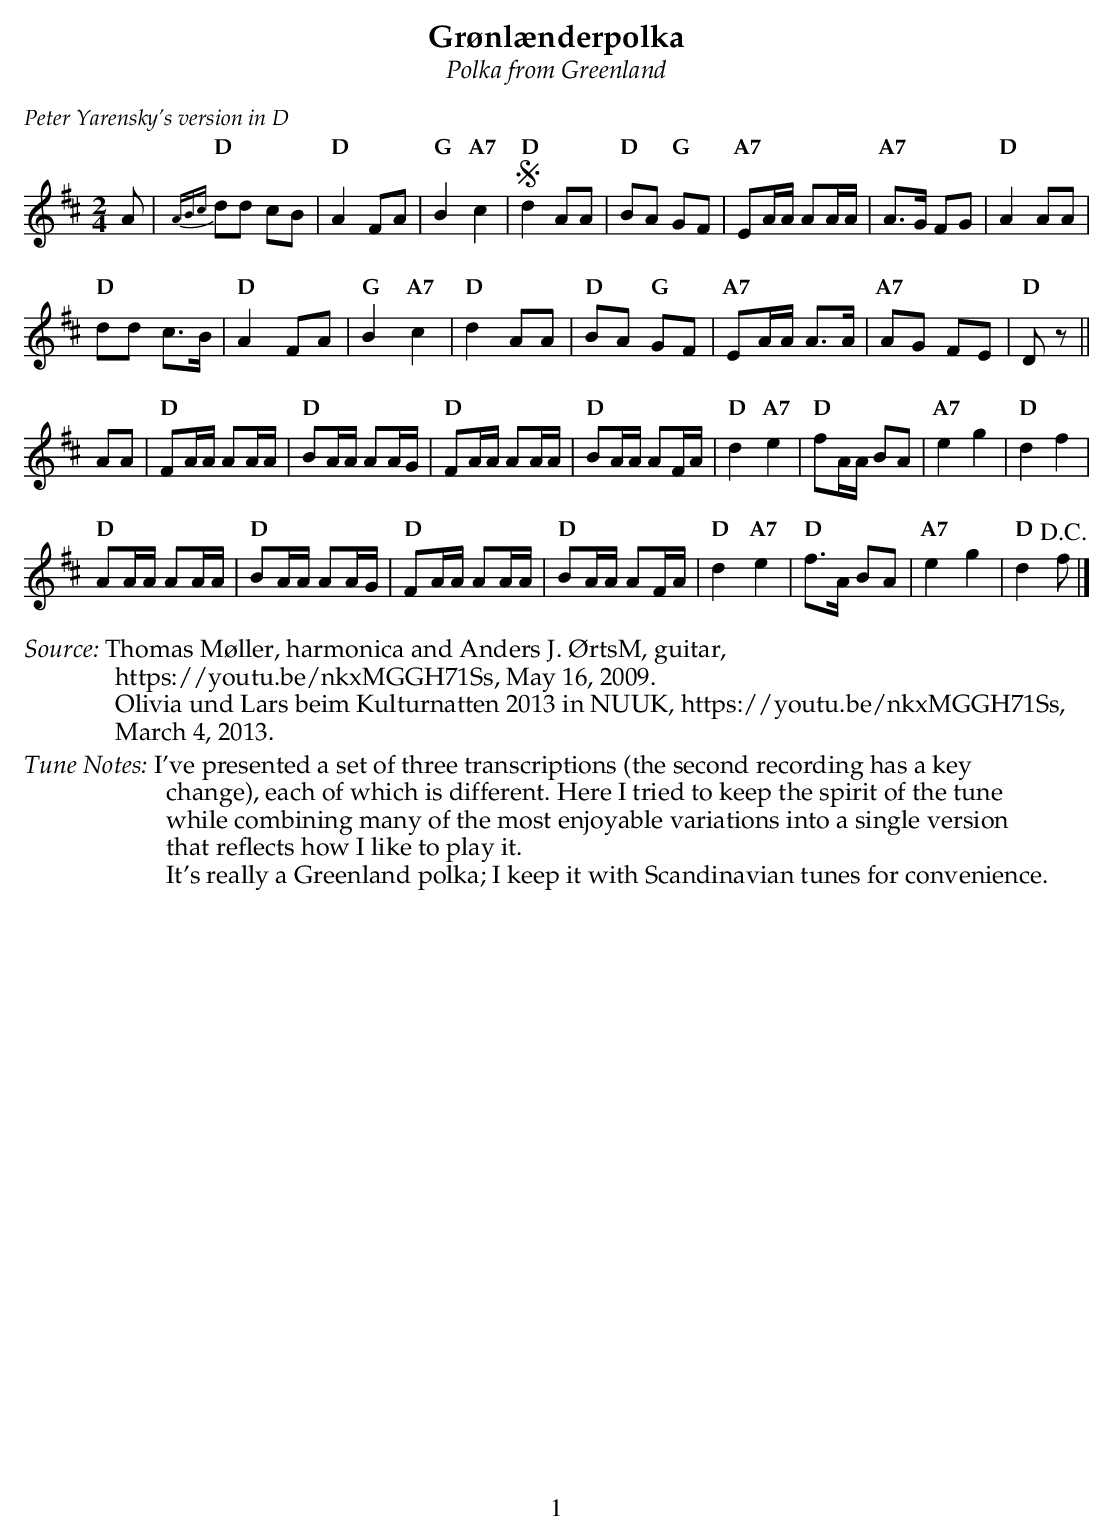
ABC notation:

X:1
T:Gr\/onl\aenderpolka
T:Polka from Greenland
U:s = !slide!
U:t = !trill!
M:2/4
L:1/16
K:Dmaj
%%textfont Palatino-Italic 14
%%text Peter Yarensky's version in D
%%textfont Palatino-Roman 16
A2 |\
"D" {ABc}d2d2 c2B2 | "D" A4 F2A2     | "G" B4 "A7" c4  | "D" !segno! d4 A2A2   |\
"D" B2A2 "G" G2F2     | "A7" E2AA A2AA  | "A7" A2>G2 F2G2 | "D" A4 A2A2      |
"D" d2d2 c2>B2        | "D" A4 F2A2     | "G" B4 "A7" c4  | "D" d4 A2A2      |\
"D" B2A2 "G" G2F2     | "A7" E2AA A2>A2 | "A7" A2G2 F2E2  | "D" D2 z2        ||
A2A2 |\
"D" F2AA A2AA         | "D" B2AA A2AG   | "D" F2AA A2AA   | "D" B2AA A2FA    |\
"D" d4 "A7" e4        | "D" f2AA B2A2   | "A7" e4 g4      | "D" d4 f4        |
"D" A2AA A2AA         | "D" B2AA A2AG   | "D" F2AA A2AA   | "D" B2AA A2FA    |\
"D" d4 "A7" e4        | "D" f2>A2 B2A2  | "A7" e4 g4      | "D" d4 !D.C.!f2  |]
